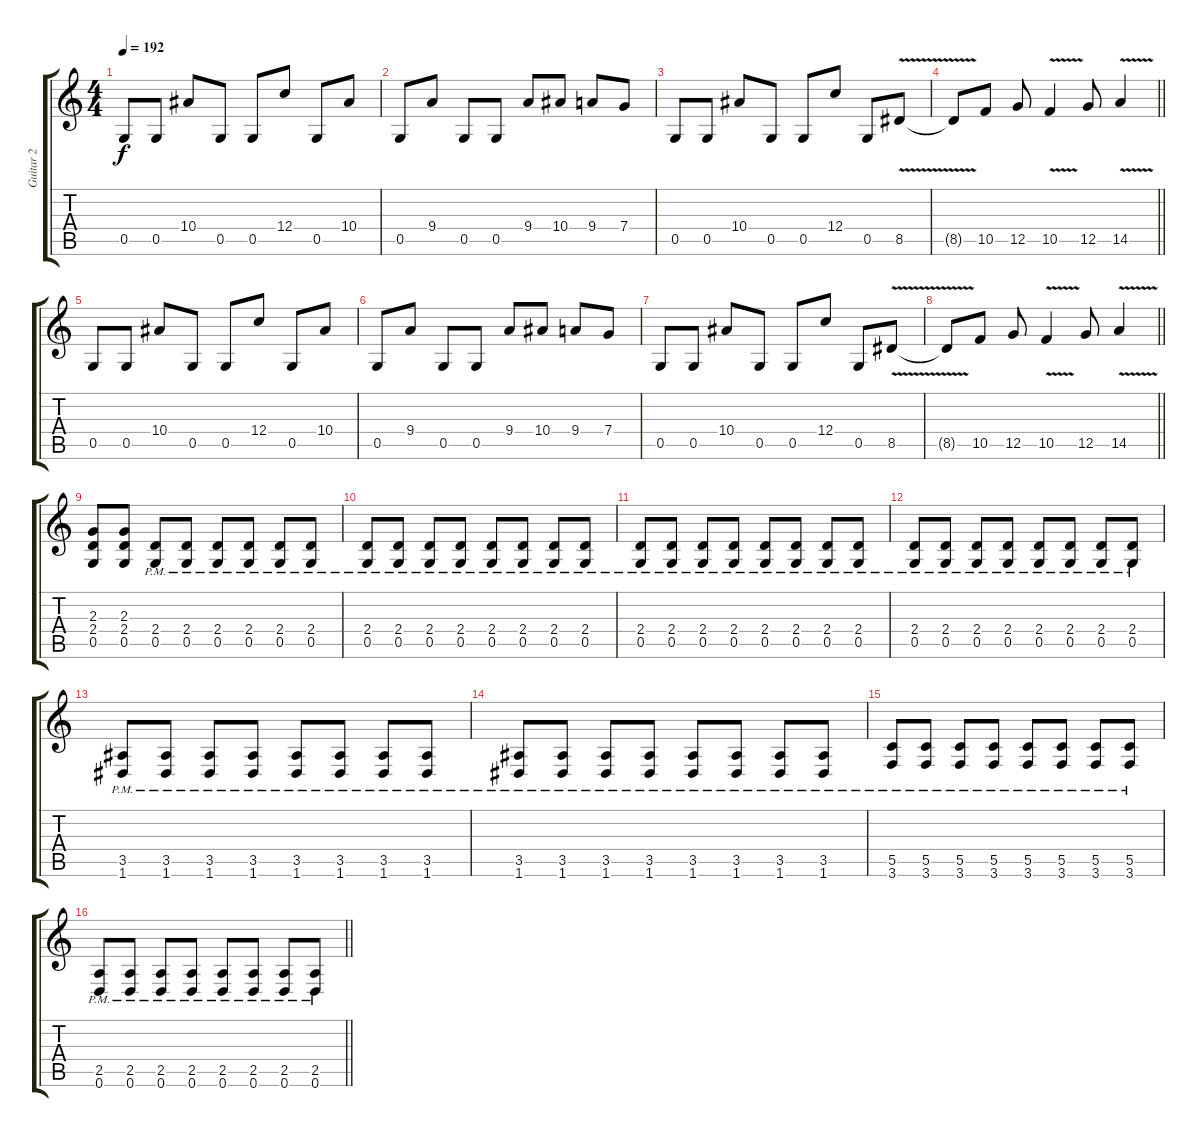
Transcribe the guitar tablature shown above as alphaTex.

\track ("Guitar 2" "Guitar 2") {instrument distortionguitar}
\staff {score tabs}
\tuning (D4 A3 F3 C3 G2 D2) {hide}
\ts (4 4)
\section ("" "")
\tempo 192
\clef g2
\ks c
0.5.8{dy f} 0.5.8 10.4.8 0.5.8 0.5.8 12.4.8 0.5.8 10.4.8 |
0.5.8 9.4.8 0.5.8 0.5.8 9.4.8 10.4.8 9.4.8 7.4.8 |
0.5.8 0.5.8 10.4.8 0.5.8 0.5.8 12.4.8 0.5.8 8.5{v}.8 |
\barLineRight lightlight
8.5{t}.8 10.5.8 12.5.8 10.5{v}.4 12.5.8 14.5{v}.4 |
0.5.8 0.5.8 10.4.8 0.5.8 0.5.8 12.4.8 0.5.8 10.4.8 |
0.5.8 9.4.8 0.5.8 0.5.8 9.4.8 10.4.8 9.4.8 7.4.8 |
0.5.8 0.5.8 10.4.8 0.5.8 0.5.8 12.4.8 0.5.8 8.5{v}.8 |
\barLineRight lightlight
8.5{v t}.8 10.5.8 12.5.8 10.5{v}.4 12.5.8 14.5{v}.4 |
\section ("" "")
(2.3 2.4 0.5).8 (2.3 2.4 0.5).8 (2.4{pm} 0.5{pm}).8 (2.4{pm} 0.5{pm}).8 (2.4{pm} 0.5{pm}).8 (2.4{pm} 0.5{pm}).8 (2.4{pm} 0.5{pm}).8 (2.4{pm} 0.5{pm}).8 |
(2.4{pm} 0.5{pm}).8 (2.4{pm} 0.5{pm}).8 (2.4{pm} 0.5{pm}).8 (2.4{pm} 0.5{pm}).8 (2.4{pm} 0.5{pm}).8 (2.4{pm} 0.5{pm}).8 (2.4{pm} 0.5{pm}).8 (2.4{pm} 0.5{pm}).8 |
(2.4{pm} 0.5{pm}).8 (2.4{pm} 0.5{pm}).8 (2.4{pm} 0.5{pm}).8 (2.4{pm} 0.5{pm}).8 (2.4{pm} 0.5{pm}).8 (2.4{pm} 0.5{pm}).8 (2.4{pm} 0.5{pm}).8 (2.4{pm} 0.5{pm}).8 |
(2.4{pm} 0.5{pm}).8 (2.4{pm} 0.5{pm}).8 (2.4{pm} 0.5{pm}).8 (2.4{pm} 0.5{pm}).8 (2.4{pm} 0.5{pm}).8 (2.4{pm} 0.5{pm}).8 (2.4{pm} 0.5{pm}).8 (2.4{pm} 0.5{pm}).8 |
(3.5{pm} 1.6{pm}).8 (3.5{pm} 1.6{pm}).8 (3.5{pm} 1.6{pm}).8 (3.5{pm} 1.6{pm}).8 (3.5{pm} 1.6{pm}).8 (3.5{pm} 1.6{pm}).8 (3.5{pm} 1.6{pm}).8 (3.5{pm} 1.6{pm}).8 |
(3.5{pm} 1.6{pm}).8 (3.5{pm} 1.6{pm}).8 (3.5{pm} 1.6{pm}).8 (3.5{pm} 1.6{pm}).8 (3.5{pm} 1.6{pm}).8 (3.5{pm} 1.6{pm}).8 (3.5{pm} 1.6{pm}).8 (3.5{pm} 1.6{pm}).8 |
(5.5{pm} 3.6{pm}).8 (5.5{pm} 3.6{pm}).8 (5.5{pm} 3.6{pm}).8 (5.5{pm} 3.6{pm}).8 (5.5{pm} 3.6{pm}).8 (5.5{pm} 3.6{pm}).8 (5.5{pm} 3.6{pm}).8 (5.5{pm} 3.6{pm}).8 |
\barLineRight lightlight
(2.5{pm} 0.6{pm}).8 (2.5{pm} 0.6{pm}).8 (2.5{pm} 0.6{pm}).8 (2.5{pm} 0.6{pm}).8 (2.5{pm} 0.6{pm}).8 (2.5{pm} 0.6{pm}).8 (2.5{pm} 0.6{pm}).8 (2.5{pm} 0.6{pm}).8
